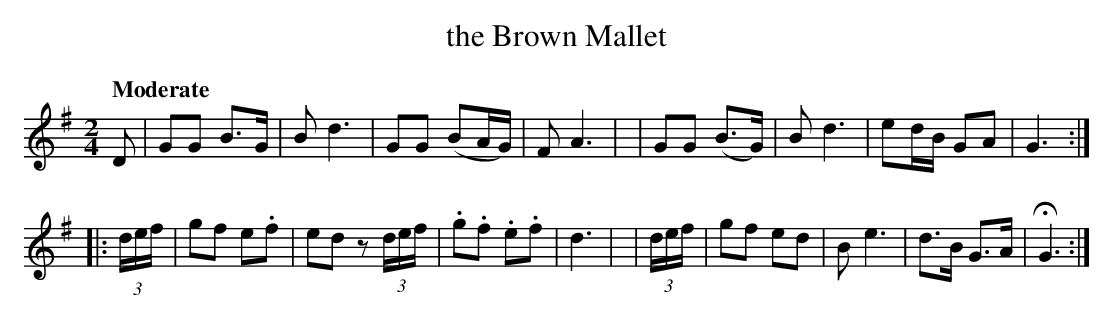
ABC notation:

X:1
T: the Brown Mallet
Q: "Moderate"
M: 2/4
L: 1/8
K: G
D | GG  B>G | B  d3  | GG (BA/G/) | F A3 |\
|   GG (B>G)| B  d3  | ed/B/ GA | G3 :|
|: (3d/e/f/ | gf e.f | ed z (3d/e/f/ | .g.f .e.f | d3 |\
|  (3d/e/f/ | gf ed  | B e3 | d>B G>A | HG3 :|
